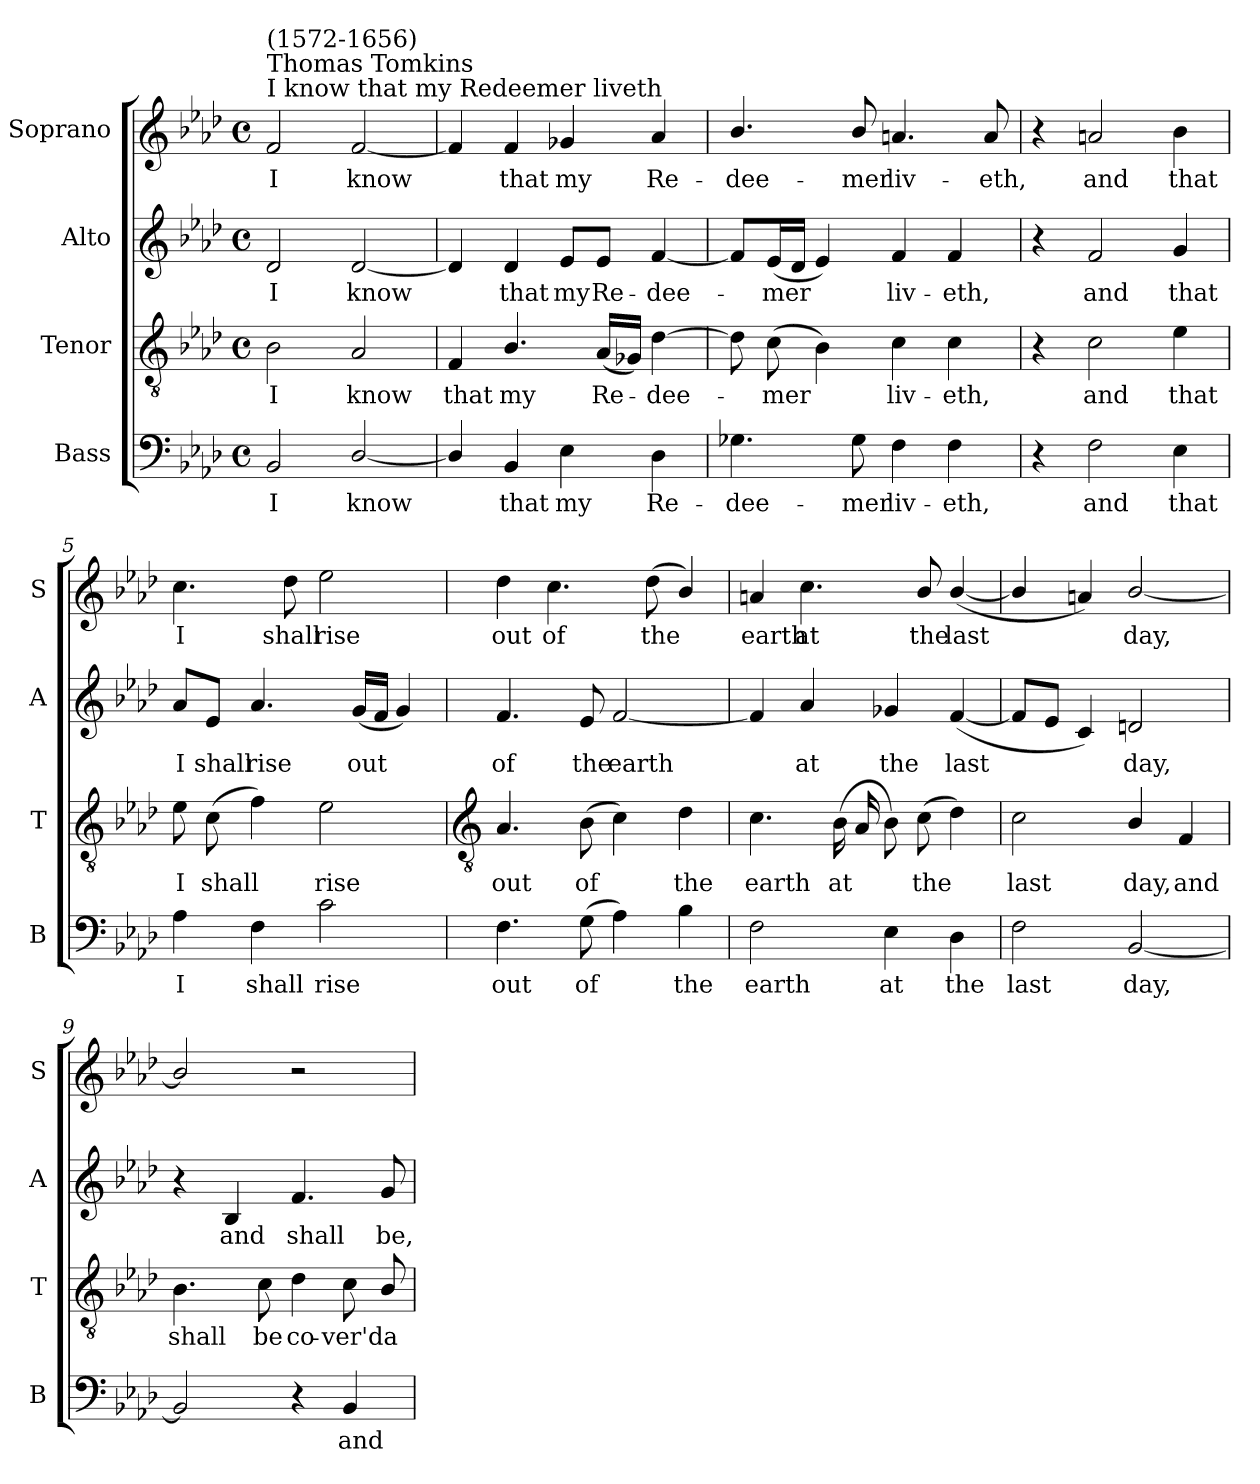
**kern	**text	**kern	**text	**kern	**text	**kern	**text
*part4	*part4	*part3	*part3	*part2	*part2	*part1	*part1
*staff4	*staff4	*staff3	*staff3	*staff2	*staff2	*staff1	*staff1
*I"Bass	*	*I"Tenor	*	*I"Alto	*	*I"Soprano	*
*I'B	*	*I'T	*	*I'A	*	*I'S	*
*clefF4	*	*clefGv2	*	*clefG2	*	*clefG2	*
*k[b-e-a-d-]	*	*k[b-e-a-d-]	*	*k[b-e-a-d-]	*	*k[b-e-a-d-]	*
*A-:	*	*A-:	*	*A-:	*	*A-:	*
*M4/4	*	*M4/4	*	*M4/4	*	*M4/4	*
*met(c)	*	*met(c)	*	*met(c)	*	*met(c)	*
*MM96	*	*MM96	*	*MM96	*	*MM96	*
=1	=1	=1	=1	=1	=1	=1	=1
!	!	!	!	!	!	!LO:TX:a:t=I know that my Redeemer liveth	!
!	!	!	!	!	!	!LO:TX:a:t=Thomas Tomkins	!
!	!	!	!	!	!	!LO:TX:a:t=(1572-1656)	!
!	!LO:LY:b	!	!LO:LY:b	!	!LO:LY:b	!	!LO:LY:b
2BB-/	I	2B-\	I	2d-/	I	2f/	I
!	!LO:LY:b	!	!LO:LY:b	!	!LO:LY:b	!	!LO:LY:b
[2D-/	know	2A-/	know	[2d-/	know	[2f/	know
=2	=2	=2	=2	=2	=2	=2	=2
!	!	!	!LO:LY:b	!	!	!	!
4D-/]	.	4F/	that	4d-/]	.	4f/]	.
!	!LO:LY:b	!	!LO:LY:b	!	!LO:LY:b	!	!LO:LY:b
4BB-/	that	4.B-/	my	4d-/	that	4f/	that
!	!LO:LY:b	!	!	!	!LO:LY:b	!	!LO:LY:b
4E-\	my	.	.	8e-/L	my	4g-X/	my
!	!	!	!LO:LY:b	!	!LO:LY:b	!	!
.	.	(<16A-/LL	Re-	8e-/J	Re-	.	.
.	.	16G-X/JJ)	.	.	.	.	.
!	!LO:LY:b	!	!LO:LY:b	!	!LO:LY:b	!	!LO:LY:b
4D-\	Re-	[4d-\	dee-	[4f/	-dee-	4a-/	Re-
=3	=3	=3	=3	=3	=3	=3	=3
!	!LO:LY:b	!	!	!	!	!	!LO:LY:b
4.G-X\	-dee-	8d-\]	.	8f/L]	.	4.b-/	-dee-
!	!	!	!LO:LY:b	!	!LO:LY:b	!	!
.	.	(>8c\	mer	(<16e-/L	mer	.	.
.	.	.	.	16d-/JJ	.	.	.
.	.	4B-\)	.	4e-/)	.	.	.
!	!LO:LY:b	!	!	!	!	!	!LO:LY:b
8G-\	-mer	.	.	.	.	8b-/	-mer
!	!LO:LY:b	!	!LO:LY:b	!	!LO:LY:b	!	!LO:LY:b
4F\	liv-	4c\	liv-	4f/	liv-	4.an/	liv-
!	!LO:LY:b	!	!LO:LY:b	!	!LO:LY:b	!	!
4F\	-eth,	4c\	-eth,	4f/	-eth,	.	.
!	!	!	!	!	!	!	!LO:LY:b
.	.	.	.	.	.	8a/	-eth,
=4	=4	=4	=4	=4	=4	=4	=4
4r	.	4r	.	4r	.	4r	.
!	!LO:LY:b	!	!LO:LY:b	!	!LO:LY:b	!	!LO:LY:b
2F\	and	2c\	and	2f/	and	2an/	and
!	!LO:LY:b	!	!LO:LY:b	!	!LO:LY:b	!	!LO:LY:b
4E-\	that	4e-\	that	4g/	that	4b-\	that
!!LO:LB:g=z
=5	=5	=5	=5	=5	=5	=5	=5
!	!LO:LY:b	!	!LO:LY:b	!	!LO:LY:b	!	!LO:LY:b
4A-\	I	8e-\	I	8a-/L	I	4.cc\	I
!	!	!	!LO:LY:b	!	!LO:LY:b	!	!
.	.	(>8c\	shall	8e-/J	shall	.	.
!	!LO:LY:b	!	!	!	!LO:LY:b	!	!
4F\	shall	4f\)	.	4.a-/	rise	.	.
!	!	!	!	!	!	!	!LO:LY:b
.	.	.	.	.	.	8dd-\	shall
!	!LO:LY:b	!	!LO:LY:b	!	!	!	!LO:LY:b
2c\	rise	2e-\	rise	.	.	2ee-\	rise
!	!	!	!	!	!LO:LY:b	!	!
.	.	.	.	(<16g/LL	out	.	.
.	.	.	.	16f/JJ	.	.	.
.	.	.	.	4g/)	.	.	.
!!LO:LB:g=z
=6	=6	=6	=6	=6	=6	=6	=6
*	*	*clefGv2	*	*	*	*	*
!	!LO:LY:b	!	!LO:LY:b	!	!LO:LY:b	!	!LO:LY:b
4.F\	out	4.A-/	out	4.f/	of	4dd-\	out
!	!	!	!	!	!	!	!LO:LY:b
.	.	.	.	.	.	4.cc\	of
!	!LO:LY:b	!	!LO:LY:b	!	!LO:LY:b	!	!
(>8G\	of	(>8B-\	of	8e-/	the	.	.
!	!	!	!	!	!LO:LY:b	!	!
4A-\)	.	4c\)	.	[2f/	earth	.	.
!	!	!	!	!	!	!	!LO:LY:b
.	.	.	.	.	.	(<8dd-\	the
!	!LO:LY:b	!	!LO:LY:b	!	!	!	!
4B-\	the	4d-\	the	.	.	4b-/)	.
=7	=7	=7	=7	=7	=7	=7	=7
!	!LO:LY:b	!	!LO:LY:b	!	!	!	!LO:LY:b
2F\	earth	4.c\	earth	4f/]	.	4an/	earth
!	!	!	!	!	!LO:LY:b	!	!LO:LY:b
.	.	.	.	4a-/	at	4.cc\	at
!	!	!	!LO:LY:b	!	!	!	!
.	.	(<16B-\	at	.	.	.	.
.	.	16A-/	.	.	.	.	.
!	!LO:LY:b	!	!	!	!LO:LY:b	!	!
4E-\	at	8B-\)	.	4g-X/	the	.	.
!	!	!	!LO:LY:b	!	!	!	!LO:LY:b
.	.	(>8c\	the	.	.	8b-/	the
!	!LO:LY:b	!	!	!	!LO:LY:b	!	!LO:LY:b
4D-\	the	4d-\)	.	(<[4f/	last	(<[4b-/	last
=8	=8	=8	=8	=8	=8	=8	=8
!	!LO:LY:b	!	!LO:LY:b	!	!	!	!
2F\	last	2c\	last	8f/L]	.	4b-/]	.
.	.	.	.	8e-/J	.	.	.
.	.	.	.	4c/)	.	4an/)	.
!	!LO:LY:b	!	!LO:LY:b	!	!LO:LY:b	!	!LO:LY:b
[2BB-/	day,	4B-/	day,	2dn/	day,	[2b-/	day,
!	!	!	!LO:LY:b	!	!	!	!
.	.	4F/	and	.	.	.	.
=9	=9	=9	=9	=9	=9	=9	=9
!	!	!	!LO:LY:b	!	!	!	!
2BB-/]	.	4.B-\	shall	4r	.	2b-/]	.
!	!	!	!	!	!LO:LY:b	!	!
.	.	.	.	4B-/	and	.	.
!	!	!	!LO:LY:b	!	!	!	!
.	.	8c\	be	.	.	.	.
!	!	!	!LO:LY:b	!	!LO:LY:b	!	!
4r	.	4d-\	co-	4.f/	shall	2r	.
!	!LO:LY:b	!	!LO:LY:b	!	!	!	!
4BB-/	and	8c\	-ver'd	.	.	.	.
!	!	!	!LO:LY:b	!	!LO:LY:b	!	!
.	.	8B-/	a-	8g/	be,	.	.
=	=	=	=	=	=	=	=
*-	*-	*-	*-	*-	*-	*-	*-
